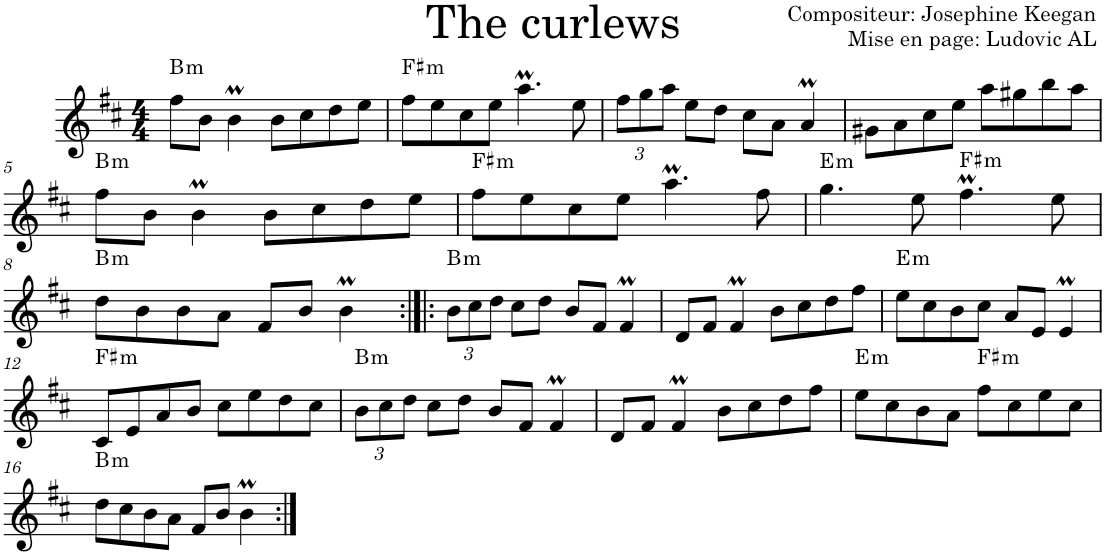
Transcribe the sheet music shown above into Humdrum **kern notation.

**kern	**harte
*part1	*part1
*staff1	*
*I"Violon	*
*I'Vln.	*
*clefG2	*
*k[f#c#]	*
*M4/4	*
=1	=1
!	!LO:H:kt=m
8ff#\L	B:min
8b\J	.
4bM\	.
8b\L	.
8cc#\	.
8dd\	.
8ee\J	.
=2	=2
!	!LO:H:kt=m
8ff#\L	F#:min
8ee\	.
8cc#\	.
8ee\J	.
4.aaM\	.
8ee\	.
=3	=3
*Xbrackettup	*
12ff#\L	.
12gg\	.
12aa\J	.
8ee\L	.
8dd\J	.
8cc#\L	.
8a\J	.
4aM/	.
=4	=4
8g#X\L	.
8a\	.
8cc#\	.
8ee\J	.
8aa\L	.
8gg#X\	.
8bb\	.
8aa\J	.
!!LO:LB:g=z
=5	=5
!	!LO:H:kt=m
8ff#\L	B:min
8b\J	.
4bM\	.
8b\L	.
8cc#\	.
8dd\	.
8ee\J	.
=6	=6
!	!LO:H:kt=m
8ff#\L	F#:min
8ee\	.
8cc#\	.
8ee\J	.
4.aaM\	.
8ff#\	.
=7	=7
!	!LO:H:kt=m
4.gg\	E:min
8ee\	.
!	!LO:H:kt=m
4.ff#m\	F#:min
8ee\	.
!!LO:LB:g=z
=8	=8
!	!LO:H:kt=m
8dd\L	B:min
8b\	.
8b\	.
8a\J	.
8f#/L	.
8b/J	.
4bM\	.
=9:|!|:	=9:|!|:
!	!LO:H:kt=m
12b\L	B:min
12cc#\	.
12dd\J	.
8cc#\L	.
8dd\J	.
8b/L	.
8f#/J	.
4f#m/	.
=10	=10
8d/L	.
8f#/J	.
4f#m/	.
8b\L	.
8cc#\	.
8dd\	.
8ff#\J	.
=11	=11
!	!LO:H:kt=m
8ee\L	E:min
8cc#\	.
8b\	.
8cc#\J	.
8a/L	.
8e/J	.
4eM/	.
!!LO:LB:g=z
=12	=12
!	!LO:H:kt=m
8c#/L	F#:min
8e/	.
8a/	.
8b/J	.
8cc#\L	.
8ee\	.
8dd\	.
8cc#\J	.
=13	=13
!	!LO:H:kt=m
12b\L	B:min
12cc#\	.
12dd\J	.
8cc#\L	.
8dd\J	.
8b/L	.
8f#/J	.
4f#m/	.
=14	=14
8d/L	.
8f#/J	.
4f#m/	.
8b\L	.
8cc#\	.
8dd\	.
8ff#\J	.
=15	=15
!	!LO:H:kt=m
8ee\L	E:min
8cc#\	.
8b\	.
8a\J	.
!	!LO:H:kt=m
8ff#\L	F#:min
8cc#\	.
8ee\	.
8cc#\J	.
!!LO:LB:g=z
=16	=16
!	!LO:H:kt=m
8dd\L	B:min
8cc#\	.
8b\	.
8a\J	.
8f#/L	.
8b/J	.
4bM\	.
=:|!	=:|!
*-	*-
